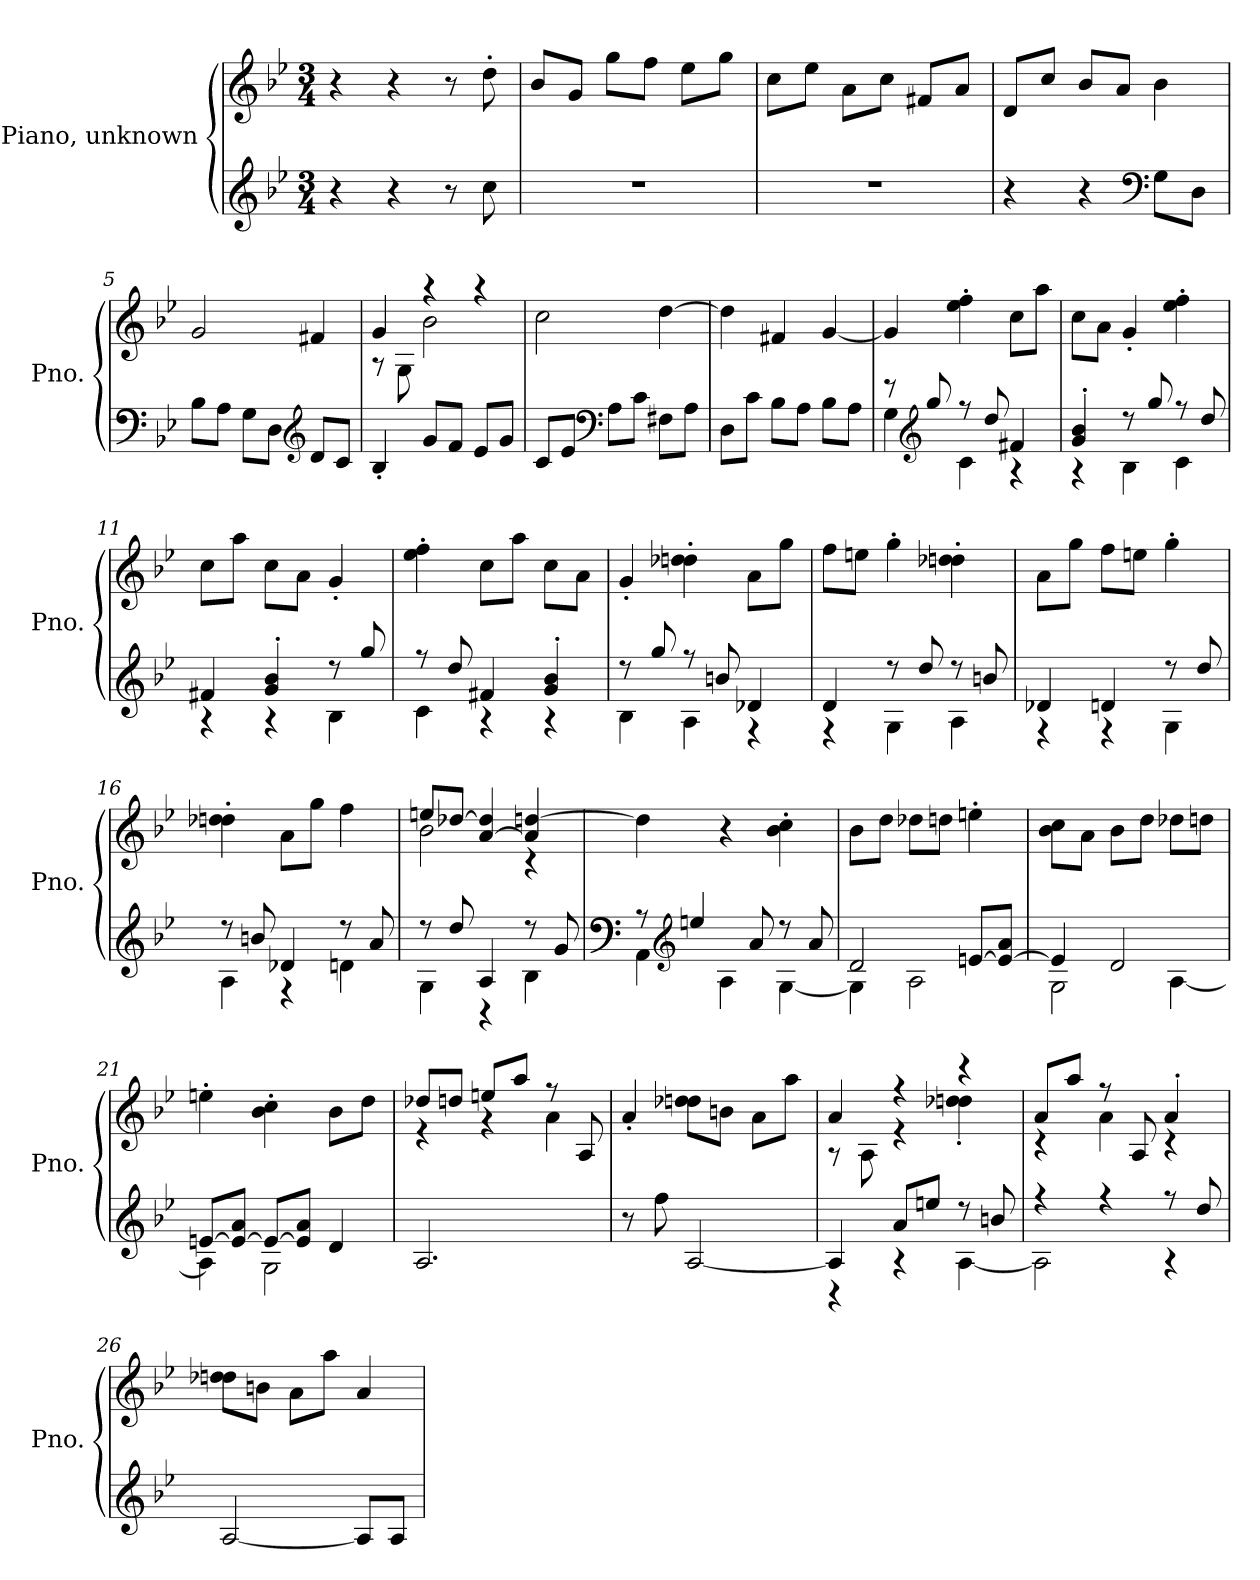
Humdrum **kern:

**kern	**kern
*part1	*part1
*staff2	*staff1
*I"Piano, unknown	*
*I'Pno.	*
*clefG2	*clefG2
*k[b-e-]	*k[b-e-]
*M3/4	*M3/4
*MM200	*MM200
=1	=1
4r	4r
4r	4r
8r	8r
8cc\	8dd'\
=2	=2
2.r	8b-/L
.	8g/J
.	8gg\L
.	8ff\J
.	8ee-\L
.	8gg\J
=3	=3
2.r	8cc\L
.	8ee-\J
.	8a\L
.	8cc\J
.	8f#X/L
.	8a/J
=4	=4
4r	8d/L
.	8cc/J
4r	8b-/L
.	8a/J
*clefF4	*
8G\L	4b-\
8D\J	.
=5	=5
8B-\L	2g/
8A\J	.
8G\L	.
8D\J	.
*clefG2	*
8d/L	4f#X/
8c/J	.
=6	=6
*	*^
4B-'/	4g/	8r
.	.	8G\
8g/L	4r	2b-\
8f/J	.	.
8e-/L	4r	.
8g/J	.	.
*	*v	*v
!!LO:LB:g=z
=7	=7
8c/L	2cc\
8e-/J	.
*clefF4	*
8A\L	.
8c\J	.
8F#X\L	[4dd\
8A\J	.
=8	=8
8D\L	4dd\]
8c\J	.
8B-\L	4f#X/
8A\J	.
8B-\L	[4g/
8A\J	.
=9	=9
*^	*
8r	4G\	4g/]
*clefG2	*	*
8gg/	.	.
8r	4c\	4ee-\' 4ff\'
8dd/	.	.
4f#X/	4r	8cc\L
.	.	8aa\J
=10	=10	=10
4g/' 4b-/'	4r	8cc\L
.	.	8a\J
8r	4B-\	4g'/
8gg/	.	.
8r	4c\	4ee-\' 4ff\'
8dd/	.	.
=11	=11	=11
4f#X/	4r	8cc\L
.	.	8aa\J
4g/' 4b-/'	4r	8cc\L
.	.	8a\J
8r	4B-\	4g'/
8gg/	.	.
!!LO:LB:g=z
=12	=12	=12
8r	4c\	4ee-\' 4ff\'
8dd/	.	.
4f#X/	4r	8cc\L
.	.	8aa\J
4g/' 4b-/'	4r	8cc\L
.	.	8a\J
=13	=13	=13
8r	4B-\	4g'/
8gg/	.	.
8r	4A\	4dd-X\' 4ddn\'
8bn/	.	.
4d-X/	4r	8a\L
.	.	8gg\J
=14	=14	=14
4d/	4r	8ff\L
.	.	8een\J
8r	4G\	4gg'\
8dd/	.	.
8r	4A\	4dd-X\' 4ddn\'
8bn/	.	.
=15	=15	=15
4d-X/	4r	8a\L
.	.	8gg\J
4dn/	4r	8ff\L
.	.	8een\J
8r	4G\	4gg'\
8dd/	.	.
!!LO:LB:g=z
=16	=16	=16
8r	4A\	4dd-X\' 4ddn\'
8bn/	.	.
4d-X/	4r	8a\L
.	.	8gg\J
8r	4dn\	4ff\
8a/	.	.
=17	=17	=17
*	*	*^
8r	4G\	8een/L	2b-\
8dd/	.	[8dd-X/J	.
4A/	4r	[4a/ 4dd-/]	.
8r	4B-\	4a/] [4ddn/	4r
8g/	.	.	.
*	*	*v	*v
=18	=18	=18
*clefF4	*	*
8r	4AA\	4dd\]
*clefG2	*	*
4een/	.	.
.	4A\	4r
8a/	.	.
8r	[4G\	4b-\' 4cc\'
8a/	.	.
=19	=19	=19
2d/	4G\]	8b-\L
.	.	8dd\J
.	2A\	8dd-X\L
.	.	8ddn\J
[8en/L	.	4een'\
8e/_ 8a/J	.	.
!!LO:LB:g=z
=20	=20	=20
4e/]	2G\	8b-\ 8cc\L
.	.	8a\J
2d/	.	8b-\L
.	.	8dd\J
.	[4A\	8dd-X\L
.	.	8ddn\J
=21	=21	=21
[8en/L	4A\]	4een'\
8e/_ 8a/J	.	.
8e/L_	2G\	4b-\' 4cc\'
8e/] 8a/J	.	.
4d/	.	8b-\L
.	.	8dd\J
*v	*v	*
=22	=22
*	*^
2.A/	8dd-X/L	4r
.	8ddn/J	.
.	8een/L	4r
.	8aa/J	.
.	8r	4a\
.	8A/	.
*	*v	*v
=23	=23
8r	4a'/
8ff\	.
[2A/	8dd-X\ 8ddn\L
.	8bn\J
.	8a\L
.	8aa\J
=24	=24
*^	*^
4A/]	4r	4a/	8r
.	.	.	8A\
8a/L	4r	4r	4r
8een/J	.	.	.
8r	[4A\	4r	4dd-X\' 4ddn\'
8bn/	.	.	.
!!LO:LB:g=z	!!
=25	=25	=25	=25
4r	2A\]	8a/L	4r
.	.	8aa/J	.
4r	.	8r	4a\
.	.	8A/	.
8r	4r	4a'/	4r
8dd/	.	.	.
*v	*v	*	*
*	*v	*v
=26	=26
[2A/	8dd-X\ 8ddn\L
.	8bn\J
.	8a\L
.	8aa\J
8A/L]	4a/
8A/J	.
=	=
*-	*-
